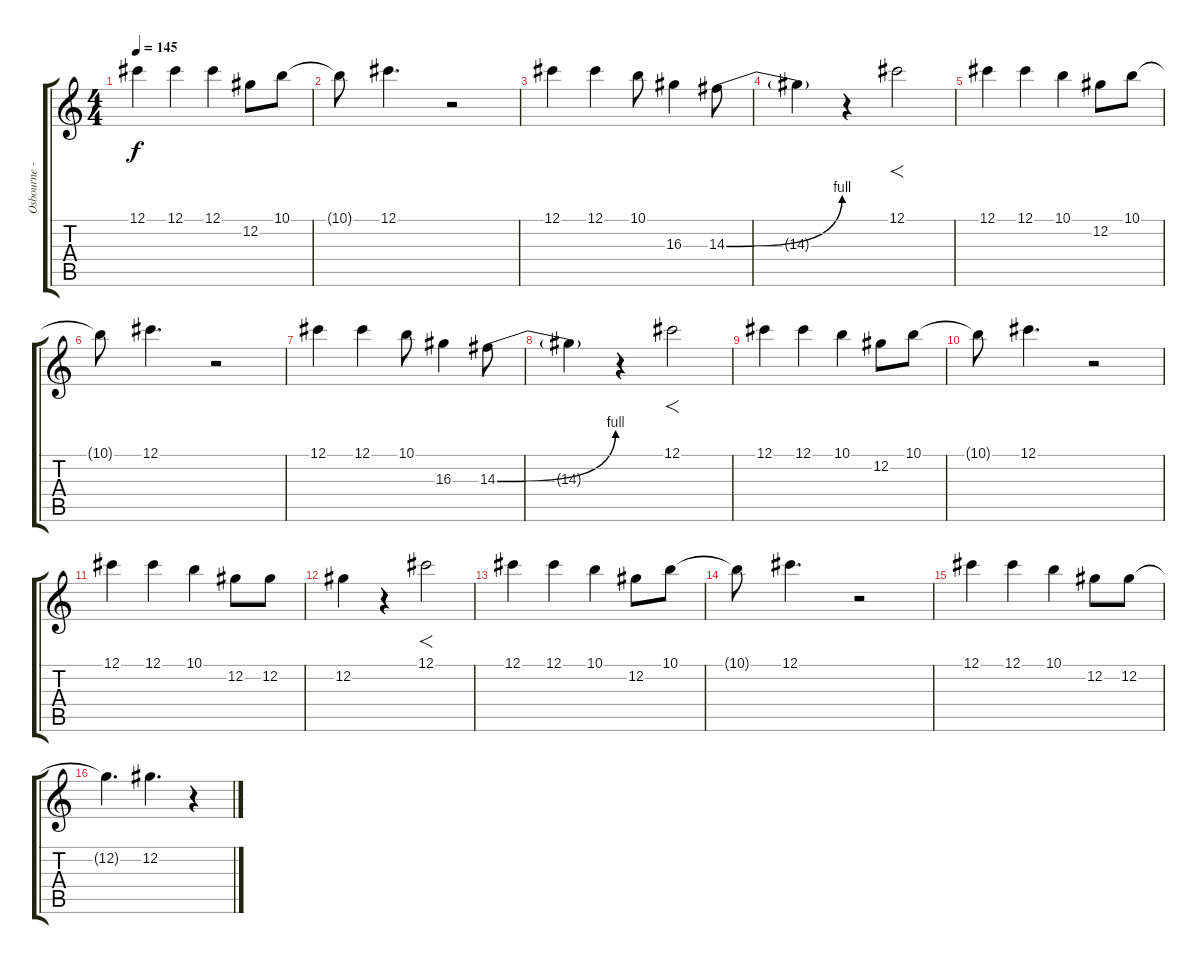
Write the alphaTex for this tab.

\track ("Osbourne - Vocals" "Osbourne -") {instrument overdrivenguitar}
\staff {score tabs}
\tuning (Db4 Ab3 E3 B2 Gb2 Db2) {hide}
\ts (4 4)
\tempo 145
\clef g2
\ks c
12.1.4{dy f} 12.1.4 12.1.4 12.2.8 10.1.8 |
10.1{t}.8 12.1.4{d} r.2 |
12.1.4 12.1.4 10.1.8 16.3.4 14.3{be (bend 0 0 60 4)}.8 |
14.3{t}.4 r.4 12.1.2{f} |
12.1.4 12.1.4 10.1.4 12.2.8 10.1.8 |
10.1{t}.8 12.1.4{d} r.2 |
12.1.4 12.1.4 10.1.8 16.3.4 14.3{be (bend 0 0 60 4)}.8 |
14.3{t}.4 r.4 12.1.2{f} |
12.1.4 12.1.4 10.1.4 12.2.8 10.1.8 |
10.1{t}.8 12.1.4{d} r.2 |
12.1.4 12.1.4 10.1.4 12.2.8 12.2.8 |
12.2.4 r.4 12.1.2{f} |
12.1.4 12.1.4 10.1.4 12.2.8 10.1.8 |
10.1{t}.8 12.1.4{d} r.2 |
12.1.4 12.1.4 10.1.4 12.2.8 12.2.8 |
12.2{t}.4{d} 12.2.4{d} r.4
